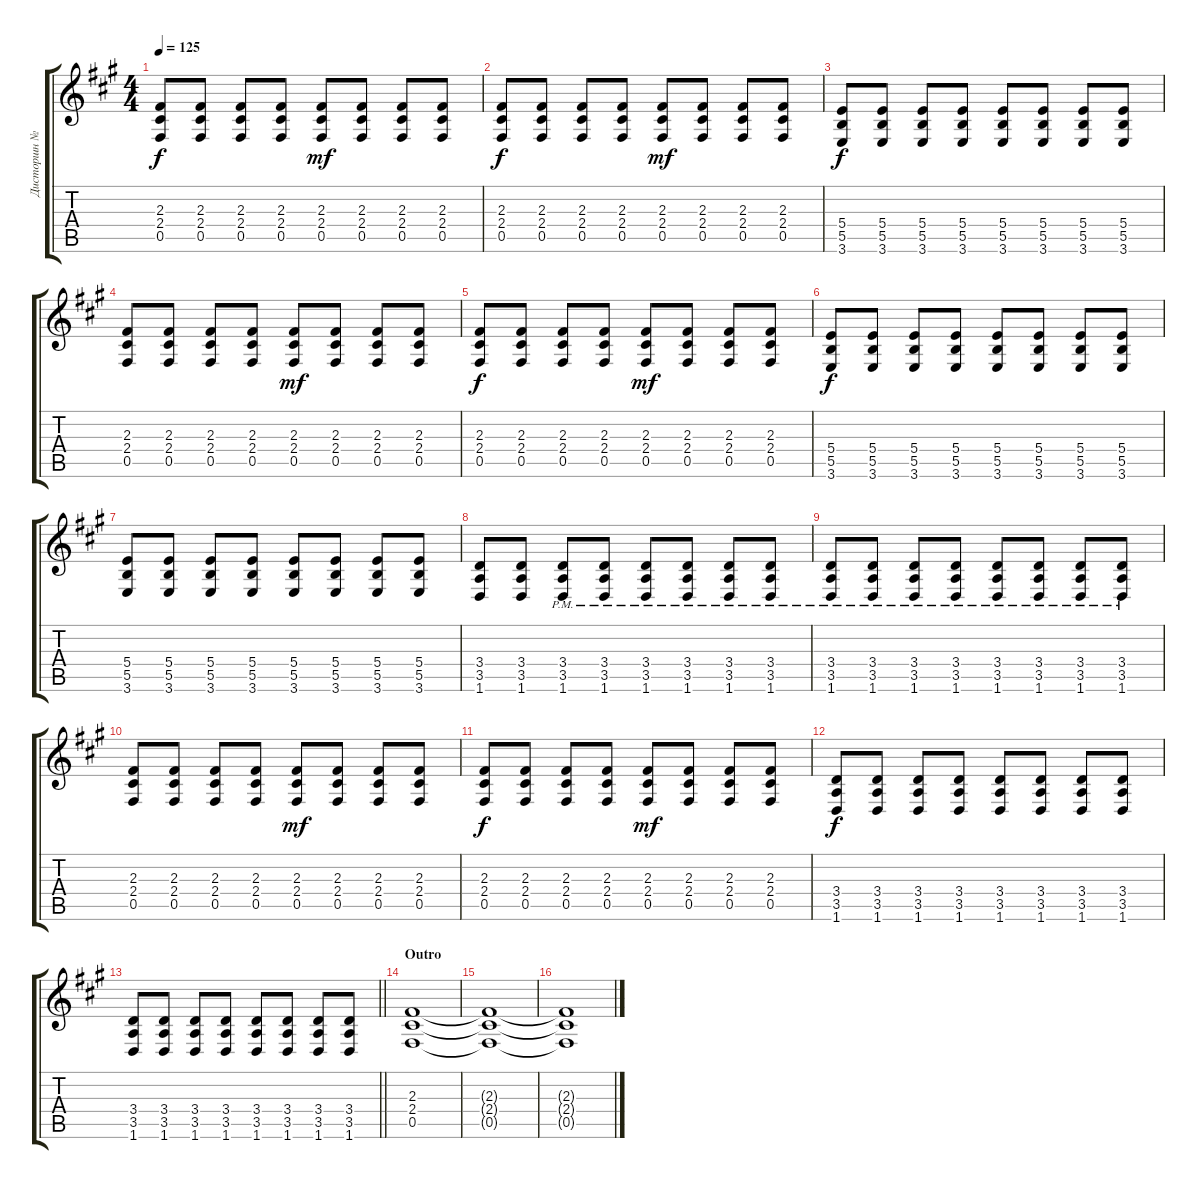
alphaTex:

\track ("Дисторшн №1" "Дисторшн №") {instrument overdrivenguitar}
\staff {score tabs}
\tuning (Db4 Ab3 E3 B2 Gb2 Db2) {hide}
\ts (4 4)
\tempo 125
\clef g2
\ks f#minor
(2.3 2.4 0.5).8{dy f} (2.3 2.4 0.5).8 (2.3 2.4 0.5).8 (2.3 2.4 0.5).8 (2.3 2.4 0.5).8{dy mf} (2.3 2.4 0.5).8 (2.3 2.4 0.5).8 (2.3 2.4 0.5).8 |
(2.3 2.4 0.5).8{dy f} (2.3 2.4 0.5).8 (2.3 2.4 0.5).8 (2.3 2.4 0.5).8 (2.3 2.4 0.5).8{dy mf} (2.3 2.4 0.5).8 (2.3 2.4 0.5).8 (2.3 2.4 0.5).8 |
(5.4 5.5 3.6).8{dy f} (5.4 5.5 3.6).8 (5.4 5.5 3.6).8 (5.4 5.5 3.6).8 (5.4 5.5 3.6).8 (5.4 5.5 3.6).8 (5.4 5.5 3.6).8 (5.4 5.5 3.6).8 |
(2.3 2.4 0.5).8 (2.3 2.4 0.5).8 (2.3 2.4 0.5).8 (2.3 2.4 0.5).8 (2.3 2.4 0.5).8{dy mf} (2.3 2.4 0.5).8 (2.3 2.4 0.5).8 (2.3 2.4 0.5).8 |
(2.3 2.4 0.5).8{dy f} (2.3 2.4 0.5).8 (2.3 2.4 0.5).8 (2.3 2.4 0.5).8 (2.3 2.4 0.5).8{dy mf} (2.3 2.4 0.5).8 (2.3 2.4 0.5).8 (2.3 2.4 0.5).8 |
(5.4 5.5 3.6).8{dy f} (5.4 5.5 3.6).8 (5.4 5.5 3.6).8 (5.4 5.5 3.6).8 (5.4 5.5 3.6).8 (5.4 5.5 3.6).8 (5.4 5.5 3.6).8 (5.4 5.5 3.6).8 |
(5.4 5.5 3.6).8 (5.4 5.5 3.6).8 (5.4 5.5 3.6).8 (5.4 5.5 3.6).8 (5.4 5.5 3.6).8 (5.4 5.5 3.6).8 (5.4 5.5 3.6).8 (5.4 5.5 3.6).8 |
(3.4 3.5 1.6).8 (3.4 3.5 1.6).8 (3.4{pm} 3.5{pm} 1.6).8 (3.4{pm} 3.5{pm} 1.6).8 (3.4{pm} 3.5{pm} 1.6).8 (3.4{pm} 3.5{pm} 1.6).8 (3.4{pm} 3.5{pm} 1.6).8 (3.4{pm} 3.5{pm} 1.6).8 |
(3.4{pm} 3.5{pm} 1.6).8 (3.4{pm} 3.5{pm} 1.6).8 (3.4{pm} 3.5{pm} 1.6).8 (3.4{pm} 3.5{pm} 1.6).8 (3.4{pm} 3.5{pm} 1.6).8 (3.4{pm} 3.5{pm} 1.6).8 (3.4{pm} 3.5{pm} 1.6).8 (3.4{pm} 3.5{pm} 1.6).8 |
(2.3 2.4 0.5).8 (2.3 2.4 0.5).8 (2.3 2.4 0.5).8 (2.3 2.4 0.5).8 (2.3 2.4 0.5).8{dy mf} (2.3 2.4 0.5).8 (2.3 2.4 0.5).8 (2.3 2.4 0.5).8 |
(2.3 2.4 0.5).8{dy f} (2.3 2.4 0.5).8 (2.3 2.4 0.5).8 (2.3 2.4 0.5).8 (2.3 2.4 0.5).8{dy mf} (2.3 2.4 0.5).8 (2.3 2.4 0.5).8 (2.3 2.4 0.5).8 |
(3.4 3.5 1.6).8{dy f} (3.4 3.5 1.6).8 (3.4 3.5 1.6).8 (3.4 3.5 1.6).8 (3.4 3.5 1.6).8 (3.4 3.5 1.6).8 (3.4 3.5 1.6).8 (3.4 3.5 1.6).8 |
\barLineRight lightlight
(3.4 3.5 1.6).8 (3.4 3.5 1.6).8 (3.4 3.5 1.6).8 (3.4 3.5 1.6).8 (3.4 3.5 1.6).8 (3.4 3.5 1.6).8 (3.4 3.5 1.6).8 (3.4 3.5 1.6).8 |
\section ("" "Outro")
(2.3 2.4 0.5).1 |
(2.3{t} 2.4{t} 0.5{t}).1 |
(2.3{t} 2.4{t} 0.5{t}).1
